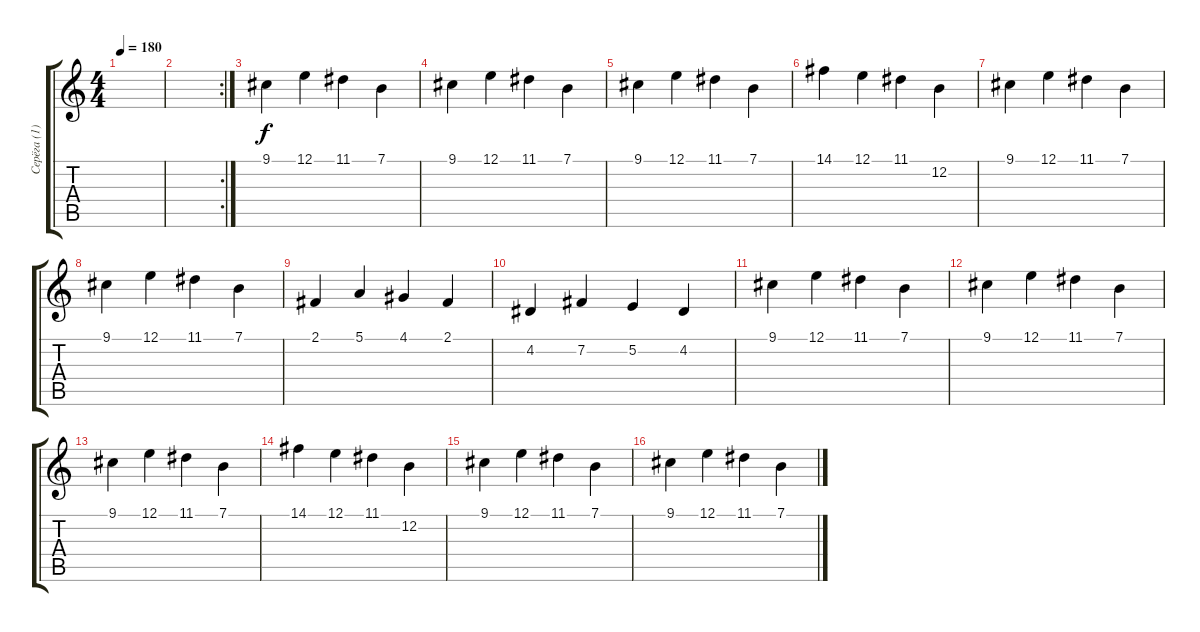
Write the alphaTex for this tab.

\track ("Серёга (1)" "Серёга (1)") {instrument pad1newage}
\staff {score tabs}
\tuning (E4 B3 G3 D3 A2 E2) {hide}
\ts (4 4)
\tempo 180
\clef g2
\ks c
|
\rc 2
|
9.1.4 12.1.4 11.1.4 7.1.4 |
9.1.4 12.1.4 11.1.4 7.1.4 |
9.1.4 12.1.4 11.1.4 7.1.4 |
14.1.4 12.1.4 11.1.4 12.2.4 |
9.1.4 12.1.4 11.1.4 7.1.4 |
9.1.4 12.1.4 11.1.4 7.1.4 |
2.1.4 5.1.4 4.1.4 2.1.4 |
4.2.4 7.2.4 5.2.4 4.2.4 |
9.1.4 12.1.4 11.1.4 7.1.4 |
9.1.4 12.1.4 11.1.4 7.1.4 |
9.1.4 12.1.4 11.1.4 7.1.4 |
14.1.4 12.1.4 11.1.4 12.2.4 |
9.1.4 12.1.4 11.1.4 7.1.4 |
9.1.4 12.1.4 11.1.4 7.1.4
